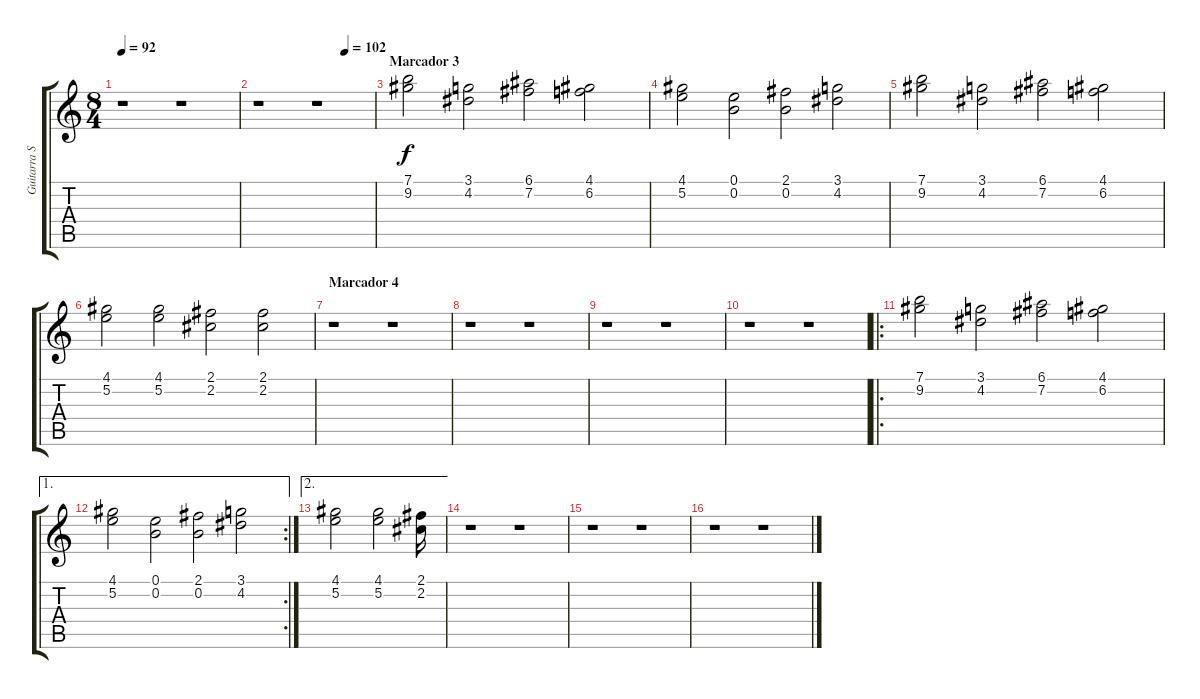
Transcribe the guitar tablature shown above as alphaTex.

\track ("Guitarra Solo" "Guitarra S") {instrument overdrivenguitar}
\staff {score tabs}
\tuning (E4 B3 G3 D3 A2 E2) {hide}
\ts (8 4)
\tempo 92
\clef g2
\ks c
r.1{dy f instrument overdrivenguitar} r.1 |
\tempo (102 0.75)
r.1 r.1 |
\section ("" "Marcador 3")
(7.1 9.2).2 (3.1 4.2).2 (6.1 7.2).2 (4.1 6.2).2 |
(4.1 5.2).2 (0.1 0.2).2 (2.1 0.2).2 (3.1 4.2).2 |
(7.1 9.2).2 (3.1 4.2).2 (6.1 7.2).2 (4.1 6.2).2 |
(4.1 5.2).2 (4.1 5.2).2 (2.1 2.2).2 (2.1 2.2).2 |
\section ("" "Marcador 4")
r.1 r.1 |
r.1 r.1 |
r.1 r.1 |
r.1 r.1 |
\ro
(7.1 9.2).2 (3.1 4.2).2 (6.1 7.2).2 (4.1 6.2).2 |
\ae 1
\rc 2
(4.1 5.2).2 (0.1 0.2).2 (2.1 0.2).2 (3.1 4.2).2 |
\ae 2
(4.1 5.2).2 (4.1 5.2).2 (2.1 2.2).16 |
r.1 r.1 |
r.1 r.1 |
r.1 r.1
